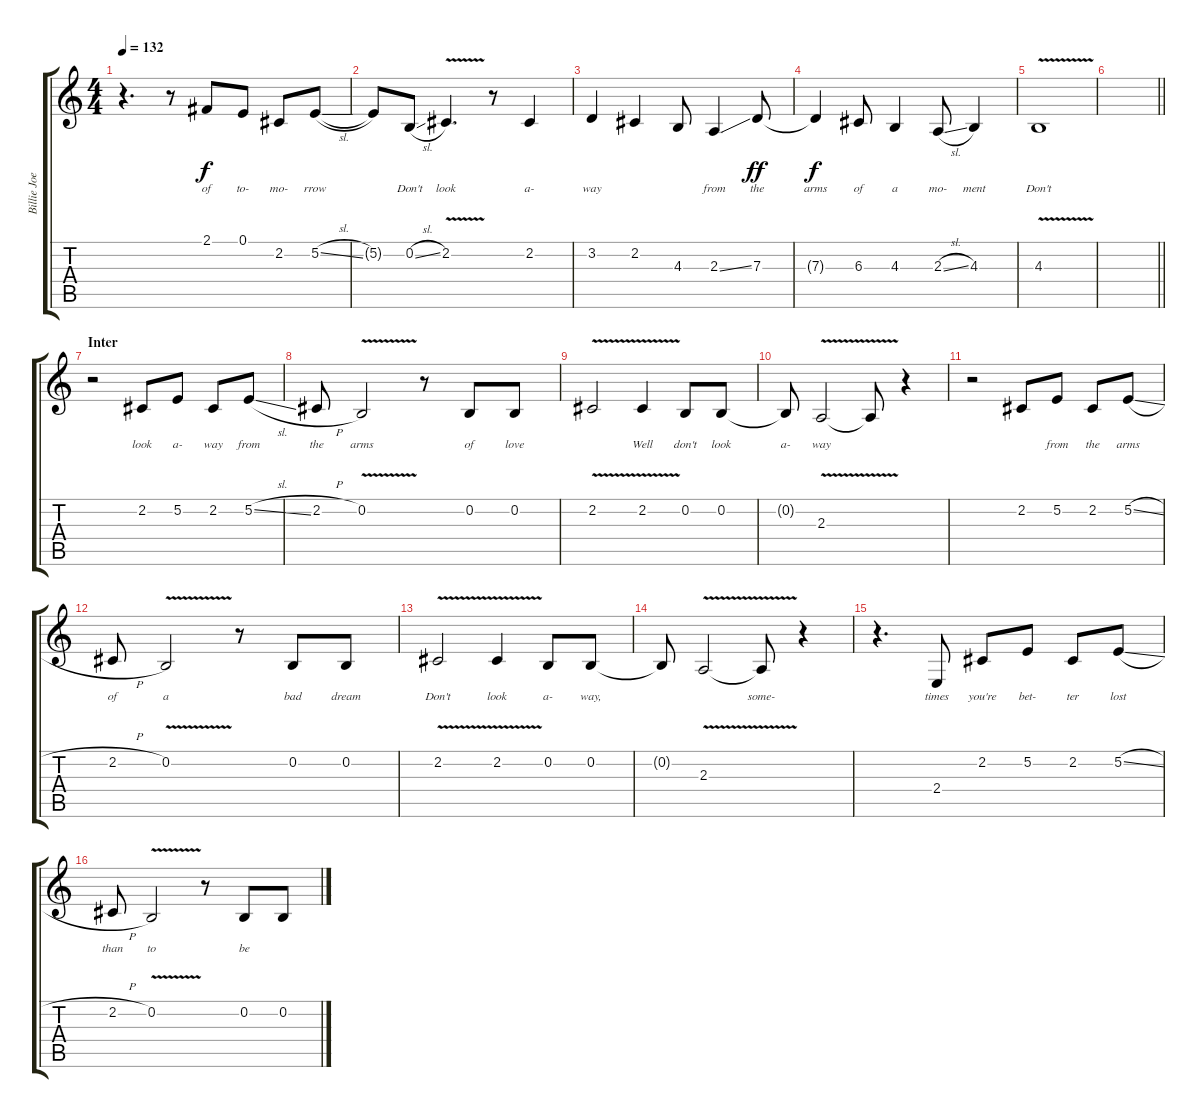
\track ("Billie Joe Armstrong [Vocals]" "Billie Joe") {instrument clarinet}
\staff {score tabs}
\tuning (E4 B3 G3 D3 A2 E2) {hide}
\ts (4 4)
\tempo 132
\clef g2
\ks c
r.4{d dy f} r.8 2.1.8{lyrics (0 "of") lyrics (1 "") lyrics (2 "") lyrics (3 "") lyrics (4 "")} 0.1.8{lyrics (0 "to-") lyrics (1 "") lyrics (2 "") lyrics (3 "") lyrics (4 "")} 2.2.8{lyrics (0 "mo-") lyrics (1 "") lyrics (2 "") lyrics (3 "") lyrics (4 "")} 5.2{sl}.8{lyrics (0 "rrow") lyrics (1 "") lyrics (2 "") lyrics (3 "") lyrics (4 "")} |
5.2{t}.8{lyrics (0 "") lyrics (1 "") lyrics (2 "") lyrics (3 "") lyrics (4 "")} 0.2{sl}.8{lyrics (0 "Don't") lyrics (1 "") lyrics (2 "") lyrics (3 "") lyrics (4 "")} 2.2{v}.4{d lyrics (0 "look") lyrics (1 "") lyrics (2 "") lyrics (3 "") lyrics (4 "")} r.8 2.2.4{lyrics (0 "a-") lyrics (1 "") lyrics (2 "") lyrics (3 "") lyrics (4 "")} |
3.2.4{lyrics (0 "way") lyrics (1 "") lyrics (2 "") lyrics (3 "") lyrics (4 "")} 2.2.4{lyrics (0 "") lyrics (1 "") lyrics (2 "") lyrics (3 "") lyrics (4 "")} 4.3.8{lyrics (0 "") lyrics (1 "") lyrics (2 "") lyrics (3 "") lyrics (4 "")} 2.3{ss}.4{lyrics (0 "from") lyrics (1 "") lyrics (2 "") lyrics (3 "") lyrics (4 "")} 7.3.8{lyrics (0 "the") lyrics (1 "") lyrics (2 "") lyrics (3 "") lyrics (4 "") dy ff} |
7.3{t}.4{lyrics (0 "arms") lyrics (1 "") lyrics (2 "") lyrics (3 "") lyrics (4 "") dy f} 6.3.8{lyrics (0 "of") lyrics (1 "") lyrics (2 "") lyrics (3 "") lyrics (4 "")} 4.3.4{lyrics (0 "a") lyrics (1 "") lyrics (2 "") lyrics (3 "") lyrics (4 "")} 2.3{sl}.8{lyrics (0 "mo-") lyrics (1 "") lyrics (2 "") lyrics (3 "") lyrics (4 "")} 4.3.4{lyrics (0 "ment") lyrics (1 "") lyrics (2 "") lyrics (3 "") lyrics (4 "")} |
4.3{v}.1{lyrics (0 "Don't") lyrics (1 "") lyrics (2 "") lyrics (3 "") lyrics (4 "")} |
\barLineRight lightlight
|
\section ("" "Inter")
r.2 2.2.8{lyrics (0 "look") lyrics (1 "") lyrics (2 "") lyrics (3 "") lyrics (4 "")} 5.2.8{lyrics (0 "a-") lyrics (1 "") lyrics (2 "") lyrics (3 "") lyrics (4 "")} 2.2.8{lyrics (0 "way") lyrics (1 "") lyrics (2 "") lyrics (3 "") lyrics (4 "")} 5.2{sl}.8{lyrics (0 "from") lyrics (1 "") lyrics (2 "") lyrics (3 "") lyrics (4 "")} |
2.2{h}.8{lyrics (0 "the") lyrics (1 "") lyrics (2 "") lyrics (3 "") lyrics (4 "")} 0.2{v}.2{lyrics (0 "arms") lyrics (1 "") lyrics (2 "") lyrics (3 "") lyrics (4 "")} r.8 0.2.8{lyrics (0 "of") lyrics (1 "") lyrics (2 "") lyrics (3 "") lyrics (4 "")} 0.2.8{lyrics (0 "love") lyrics (1 "") lyrics (2 "") lyrics (3 "") lyrics (4 "")} |
2.2{v}.2{lyrics (0 "") lyrics (1 "") lyrics (2 "") lyrics (3 "") lyrics (4 "")} 2.2{v}.4{lyrics (0 "Well") lyrics (1 "") lyrics (2 "") lyrics (3 "") lyrics (4 "")} 0.2.8{lyrics (0 "don't") lyrics (1 "") lyrics (2 "") lyrics (3 "") lyrics (4 "")} 0.2.8{lyrics (0 "look") lyrics (1 "") lyrics (2 "") lyrics (3 "") lyrics (4 "")} |
0.2{t}.8{lyrics (0 "a-") lyrics (1 "") lyrics (2 "") lyrics (3 "") lyrics (4 "")} 2.3{v}.2{lyrics (0 "way") lyrics (1 "") lyrics (2 "") lyrics (3 "") lyrics (4 "")} 2.3{t}.8{lyrics (0 "") lyrics (1 "") lyrics (2 "") lyrics (3 "") lyrics (4 "")} r.4 |
r.2 2.2.8{lyrics (0 "") lyrics (1 "") lyrics (2 "") lyrics (3 "") lyrics (4 "")} 5.2.8{lyrics (0 "from") lyrics (1 "") lyrics (2 "") lyrics (3 "") lyrics (4 "")} 2.2.8{lyrics (0 "the") lyrics (1 "") lyrics (2 "") lyrics (3 "") lyrics (4 "")} 5.2{sl}.8{lyrics (0 "arms") lyrics (1 "") lyrics (2 "") lyrics (3 "") lyrics (4 "")} |
2.2{h}.8{lyrics (0 "of") lyrics (1 "") lyrics (2 "") lyrics (3 "") lyrics (4 "")} 0.2{v}.2{lyrics (0 "a") lyrics (1 "") lyrics (2 "") lyrics (3 "") lyrics (4 "")} r.8 0.2.8{lyrics (0 "bad") lyrics (1 "") lyrics (2 "") lyrics (3 "") lyrics (4 "")} 0.2.8{lyrics (0 "dream") lyrics (1 "") lyrics (2 "") lyrics (3 "") lyrics (4 "")} |
2.2{v}.2{lyrics (0 "Don't") lyrics (1 "") lyrics (2 "") lyrics (3 "") lyrics (4 "")} 2.2{v}.4{lyrics (0 "look") lyrics (1 "") lyrics (2 "") lyrics (3 "") lyrics (4 "")} 0.2.8{lyrics (0 "a-") lyrics (1 "") lyrics (2 "") lyrics (3 "") lyrics (4 "")} 0.2.8{lyrics (0 "way,") lyrics (1 "") lyrics (2 "") lyrics (3 "") lyrics (4 "")} |
0.2{t}.8{lyrics (0 "") lyrics (1 "") lyrics (2 "") lyrics (3 "") lyrics (4 "")} 2.3{v}.2{lyrics (0 "") lyrics (1 "") lyrics (2 "") lyrics (3 "") lyrics (4 "")} 2.3{t}.8{lyrics (0 "some-") lyrics (1 "") lyrics (2 "") lyrics (3 "") lyrics (4 "")} r.4 |
r.4{d} 2.4.8{lyrics (0 "times") lyrics (1 "") lyrics (2 "") lyrics (3 "") lyrics (4 "")} 2.2.8{lyrics (0 "you're") lyrics (1 "") lyrics (2 "") lyrics (3 "") lyrics (4 "")} 5.2.8{lyrics (0 "bet-") lyrics (1 "") lyrics (2 "") lyrics (3 "") lyrics (4 "")} 2.2.8{lyrics (0 "ter") lyrics (1 "") lyrics (2 "") lyrics (3 "") lyrics (4 "")} 5.2{sl}.8{lyrics (0 "lost") lyrics (1 "") lyrics (2 "") lyrics (3 "") lyrics (4 "")} |
2.2{h}.8{lyrics (0 "than") lyrics (1 "") lyrics (2 "") lyrics (3 "") lyrics (4 "")} 0.2{v}.2{lyrics (0 "to") lyrics (1 "") lyrics (2 "") lyrics (3 "") lyrics (4 "")} r.8 0.2.8{lyrics (0 "be") lyrics (1 "") lyrics (2 "") lyrics (3 "") lyrics (4 "")} 0.2.8{lyrics (0 "") lyrics (1 "") lyrics (2 "") lyrics (3 "") lyrics (4 "")}
